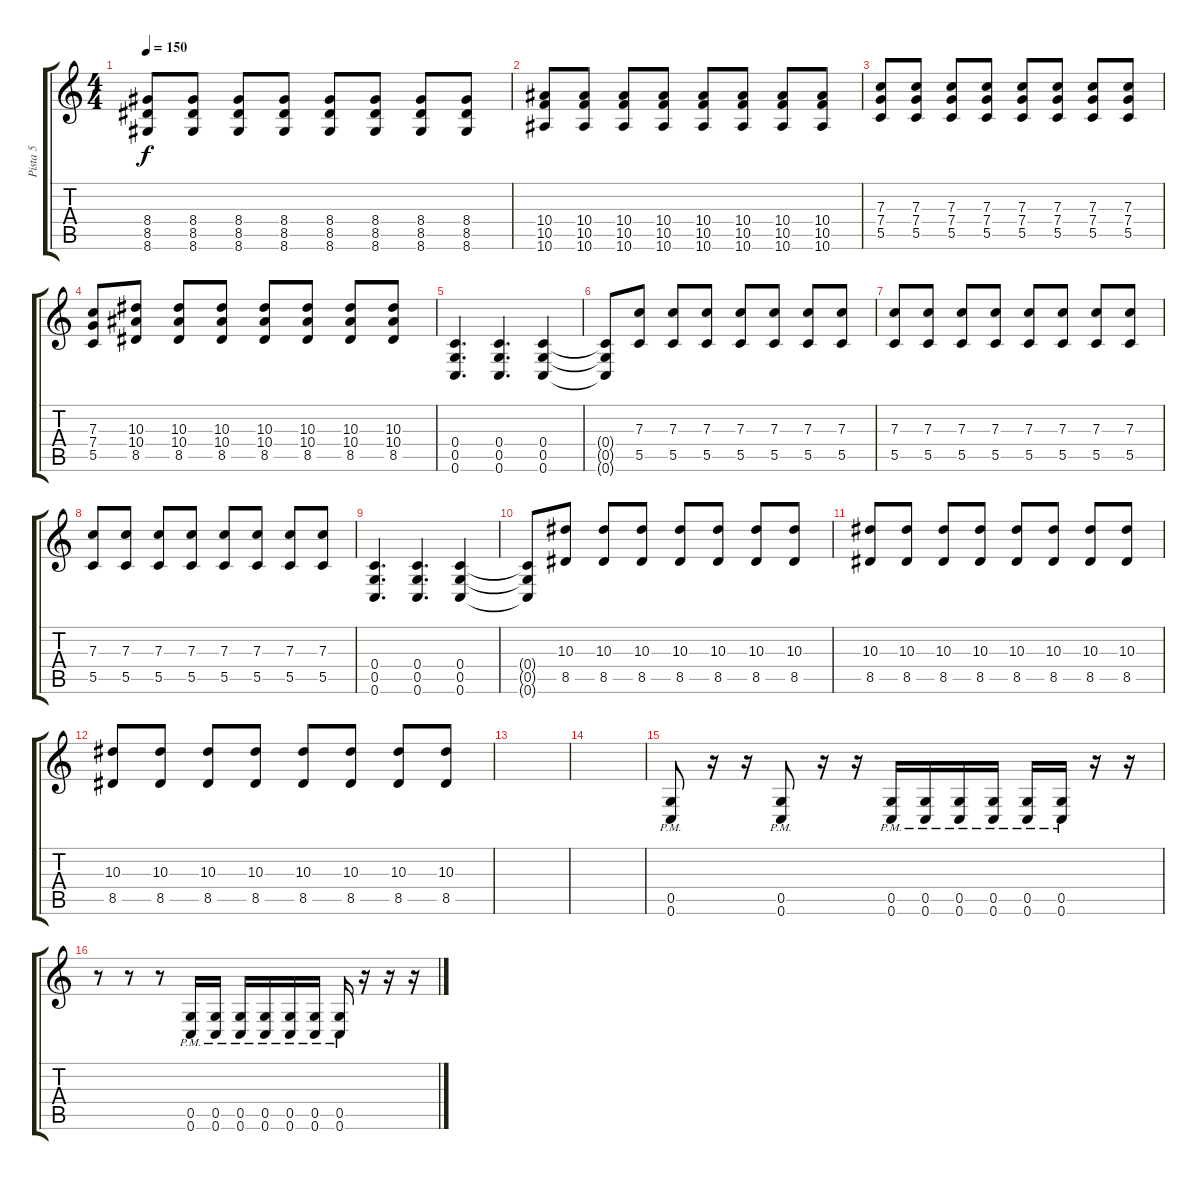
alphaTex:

\track ("Pista 5" "Pista 5") {instrument distortionguitar}
\staff {score tabs}
\tuning (D4 A3 F3 C3 G2 C2) {hide}
\ts (4 4)
\tempo 150
\clef g2
\ks c
(8.4 8.5 8.6).8{dy f} (8.4 8.5 8.6).8 (8.4 8.5 8.6).8 (8.4 8.5 8.6).8 (8.4 8.5 8.6).8 (8.4 8.5 8.6).8 (8.4 8.5 8.6).8 (8.4 8.5 8.6).8 |
(10.4 10.5 10.6).8 (10.4 10.5 10.6).8 (10.4 10.5 10.6).8 (10.4 10.5 10.6).8 (10.4 10.5 10.6).8 (10.4 10.5 10.6).8 (10.4 10.5 10.6).8 (10.4 10.5 10.6).8 |
(7.3 7.4 5.5).8 (7.3 7.4 5.5).8 (7.3 7.4 5.5).8 (7.3 7.4 5.5).8 (7.3 7.4 5.5).8 (7.3 7.4 5.5).8 (7.3 7.4 5.5).8 (7.3 7.4 5.5).8 |
(7.3 7.4 5.5).8 (10.3 10.4 8.5).8 (10.3 10.4 8.5).8 (10.3 10.4 8.5).8 (10.3 10.4 8.5).8 (10.3 10.4 8.5).8 (10.3 10.4 8.5).8 (10.3 10.4 8.5).8 |
(0.4 0.5 0.6).4{d} (0.4 0.5 0.6).4{d} (0.4 0.5 0.6).4 |
(0.4{t} 0.5{t} 0.6{t}).8 (7.3 5.5).8 (7.3 5.5).8 (7.3 5.5).8 (7.3 5.5).8 (7.3 5.5).8 (7.3 5.5).8 (7.3 5.5).8 |
(7.3 5.5).8 (7.3 5.5).8 (7.3 5.5).8 (7.3 5.5).8 (7.3 5.5).8 (7.3 5.5).8 (7.3 5.5).8 (7.3 5.5).8 |
(7.3 5.5).8 (7.3 5.5).8 (7.3 5.5).8 (7.3 5.5).8 (7.3 5.5).8 (7.3 5.5).8 (7.3 5.5).8 (7.3 5.5).8 |
(0.4 0.5 0.6).4{d} (0.4 0.5 0.6).4{d} (0.4 0.5 0.6).4 |
(0.4{t} 0.5{t} 0.6{t}).8 (10.3 8.5).8 (10.3 8.5).8 (10.3 8.5).8 (10.3 8.5).8 (10.3 8.5).8 (10.3 8.5).8 (10.3 8.5).8 |
(10.3 8.5).8 (10.3 8.5).8 (10.3 8.5).8 (10.3 8.5).8 (10.3 8.5).8 (10.3 8.5).8 (10.3 8.5).8 (10.3 8.5).8 |
(10.3 8.5).8 (10.3 8.5).8 (10.3 8.5).8 (10.3 8.5).8 (10.3 8.5).8 (10.3 8.5).8 (10.3 8.5).8 (10.3 8.5).8 |
|
|
(0.5{pm} 0.6{pm}).8 r.16 r.16 (0.5{pm} 0.6{pm}).8 r.16 r.16 (0.5{pm} 0.6{pm}).16 (0.5{pm} 0.6{pm}).16 (0.5{pm} 0.6{pm}).16 (0.5{pm} 0.6{pm}).16 (0.5{pm} 0.6{pm}).16 (0.5{pm} 0.6{pm}).16 r.16 r.16 |
r.8 r.8 r.8 (0.5{pm} 0.6{pm}).16 (0.5{pm} 0.6{pm}).16 (0.5{pm} 0.6{pm}).16 (0.5{pm} 0.6{pm}).16 (0.5{pm} 0.6{pm}).16 (0.5{pm} 0.6{pm}).16 (0.5{pm} 0.6{pm}).16 r.16 r.16 r.16
